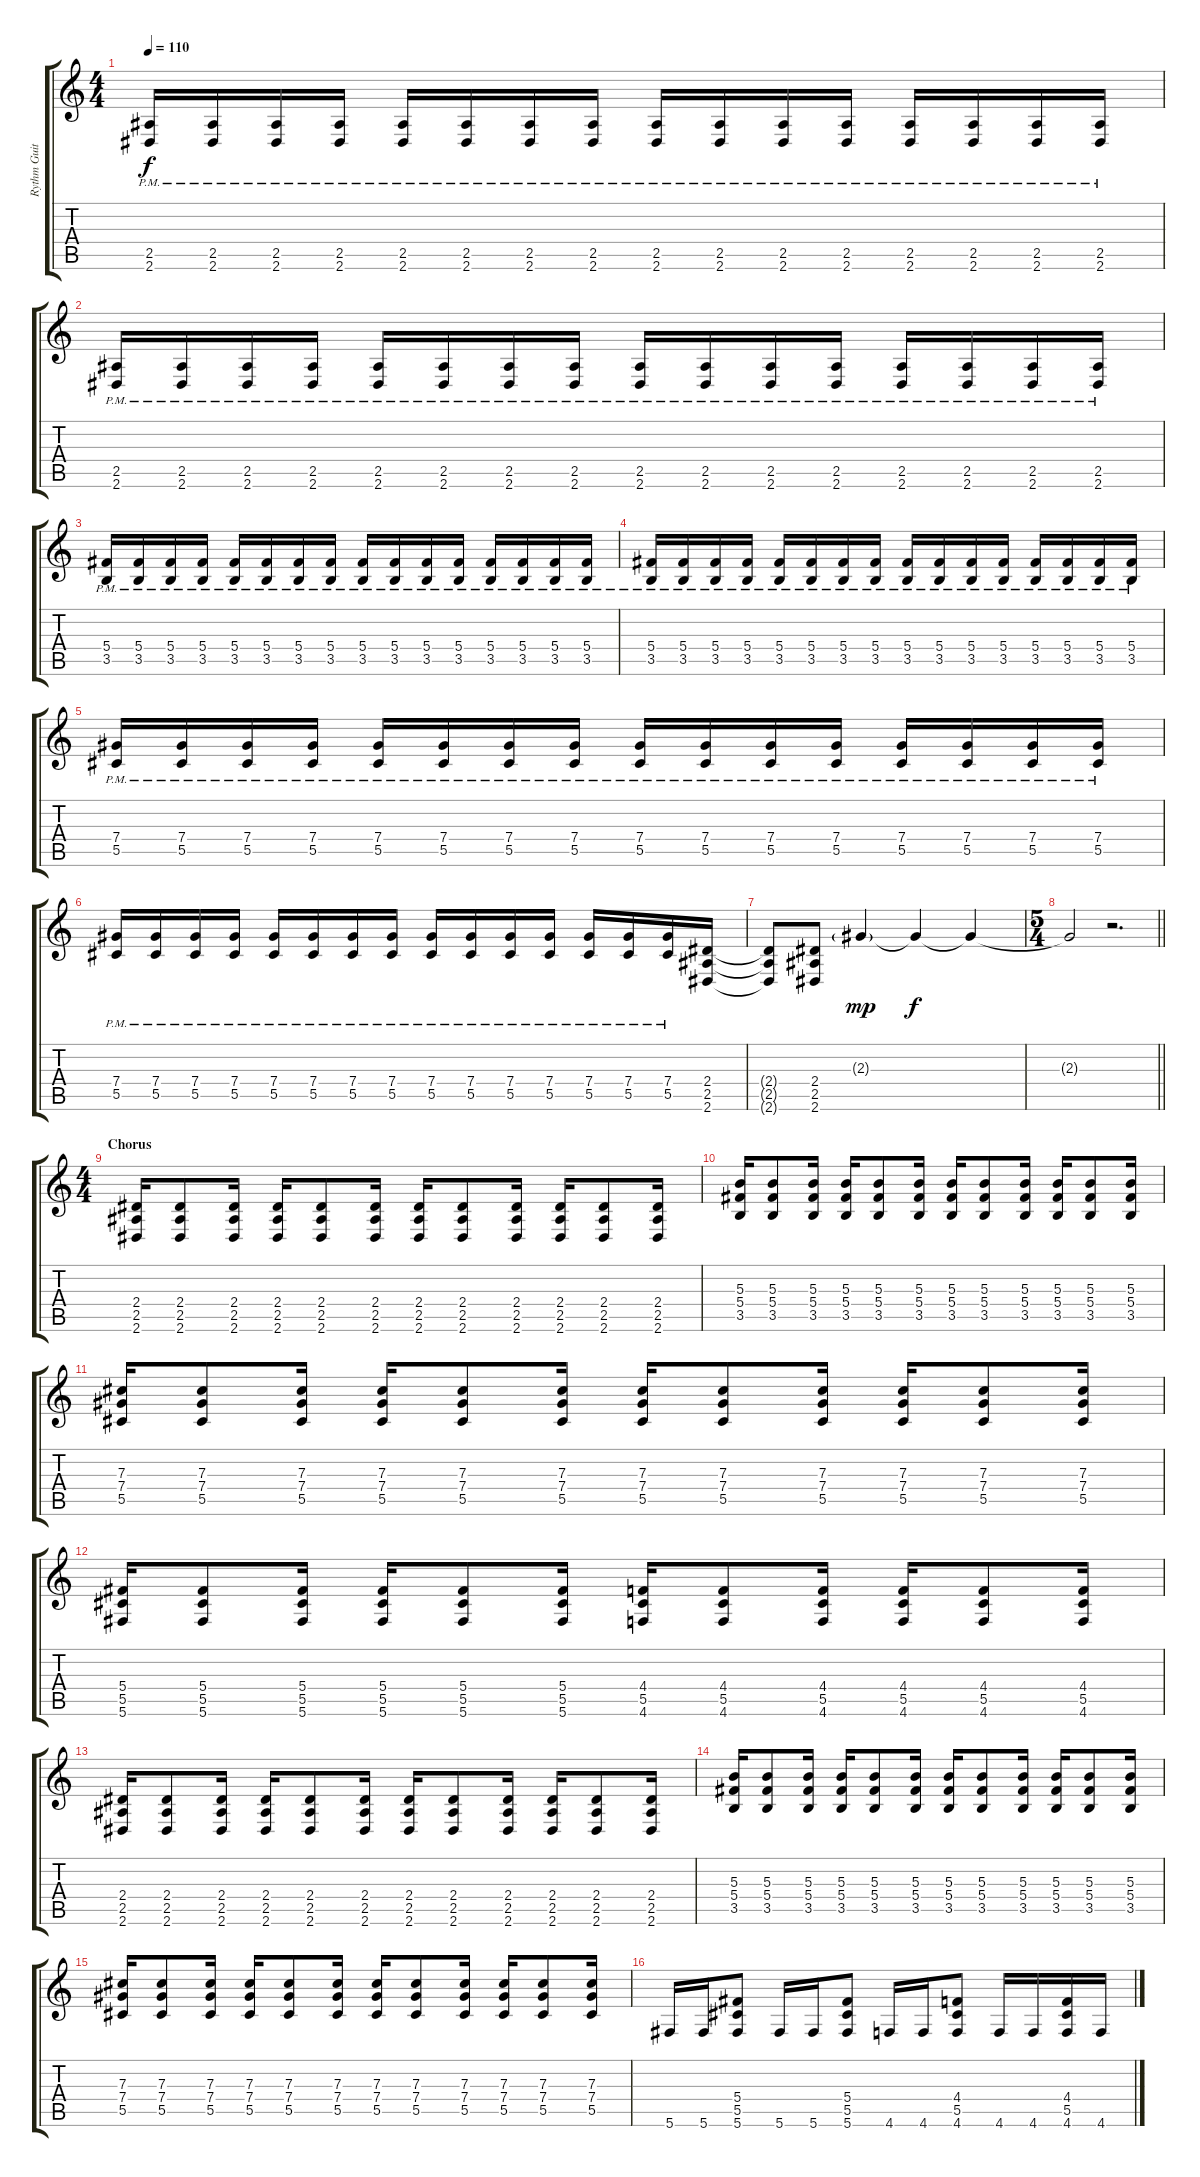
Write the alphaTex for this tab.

\track ("Rythm Guitar" "Rythm Guit") {instrument distortionguitar}
\staff {score tabs}
\tuning (Eb4 Bb3 Gb3 Db3 Ab2 Db2) {hide}
\ts (4 4)
\tempo 110
\clef g2
\ks c
(2.5{pm} 2.6{pm}).16{dy f} (2.5{pm} 2.6{pm}).16 (2.5{pm} 2.6{pm}).16 (2.5{pm} 2.6{pm}).16 (2.5{pm} 2.6{pm}).16 (2.5{pm} 2.6{pm}).16 (2.5{pm} 2.6{pm}).16 (2.5{pm} 2.6{pm}).16 (2.5{pm} 2.6{pm}).16 (2.5{pm} 2.6{pm}).16 (2.5{pm} 2.6{pm}).16 (2.5{pm} 2.6{pm}).16 (2.5{pm} 2.6{pm}).16 (2.5{pm} 2.6{pm}).16 (2.5{pm} 2.6{pm}).16 (2.5{pm} 2.6{pm}).16 |
(2.5{pm} 2.6{pm}).16 (2.5{pm} 2.6{pm}).16 (2.5{pm} 2.6{pm}).16 (2.5{pm} 2.6{pm}).16 (2.5{pm} 2.6{pm}).16 (2.5{pm} 2.6{pm}).16 (2.5{pm} 2.6{pm}).16 (2.5{pm} 2.6{pm}).16 (2.5{pm} 2.6{pm}).16 (2.5{pm} 2.6{pm}).16 (2.5{pm} 2.6{pm}).16 (2.5{pm} 2.6{pm}).16 (2.5{pm} 2.6{pm}).16 (2.5{pm} 2.6{pm}).16 (2.5{pm} 2.6{pm}).16 (2.5{pm} 2.6{pm}).16 |
(5.4{pm} 3.5{pm}).16 (5.4{pm} 3.5{pm}).16 (5.4{pm} 3.5{pm}).16 (5.4{pm} 3.5{pm}).16 (5.4{pm} 3.5{pm}).16 (5.4{pm} 3.5{pm}).16 (5.4{pm} 3.5{pm}).16 (5.4{pm} 3.5{pm}).16 (5.4{pm} 3.5{pm}).16 (5.4{pm} 3.5{pm}).16 (5.4{pm} 3.5{pm}).16 (5.4{pm} 3.5{pm}).16 (5.4{pm} 3.5{pm}).16 (5.4{pm} 3.5{pm}).16 (5.4{pm} 3.5{pm}).16 (5.4{pm} 3.5{pm}).16 |
(5.4{pm} 3.5{pm}).16 (5.4{pm} 3.5{pm}).16 (5.4{pm} 3.5{pm}).16 (5.4{pm} 3.5{pm}).16 (5.4{pm} 3.5{pm}).16 (5.4{pm} 3.5{pm}).16 (5.4{pm} 3.5{pm}).16 (5.4{pm} 3.5{pm}).16 (5.4{pm} 3.5{pm}).16 (5.4{pm} 3.5{pm}).16 (5.4{pm} 3.5{pm}).16 (5.4{pm} 3.5{pm}).16 (5.4{pm} 3.5{pm}).16 (5.4{pm} 3.5{pm}).16 (5.4{pm} 3.5{pm}).16 (5.4{pm} 3.5{pm}).16 |
(7.4{pm} 5.5{pm}).16 (7.4{pm} 5.5{pm}).16 (7.4{pm} 5.5{pm}).16 (7.4{pm} 5.5{pm}).16 (7.4{pm} 5.5{pm}).16 (7.4{pm} 5.5{pm}).16 (7.4{pm} 5.5{pm}).16 (7.4{pm} 5.5{pm}).16 (7.4{pm} 5.5{pm}).16 (7.4{pm} 5.5{pm}).16 (7.4{pm} 5.5{pm}).16 (7.4{pm} 5.5{pm}).16 (7.4{pm} 5.5{pm}).16 (7.4{pm} 5.5{pm}).16 (7.4{pm} 5.5{pm}).16 (7.4{pm} 5.5{pm}).16 |
(7.4{pm} 5.5{pm}).16 (7.4{pm} 5.5{pm}).16 (7.4{pm} 5.5{pm}).16 (7.4{pm} 5.5{pm}).16 (7.4{pm} 5.5{pm}).16 (7.4{pm} 5.5{pm}).16 (7.4{pm} 5.5{pm}).16 (7.4{pm} 5.5{pm}).16 (7.4{pm} 5.5{pm}).16 (7.4{pm} 5.5{pm}).16 (7.4{pm} 5.5{pm}).16 (7.4{pm} 5.5{pm}).16 (7.4{pm} 5.5{pm}).16 (7.4{pm} 5.5{pm}).16 (7.4{pm} 5.5{pm}).16 (2.4 2.5 2.6).16 |
(2.4{t} 2.5{t} 2.6{t}).8 (2.4 2.5 2.6).8 2.3{g}.4{dy mp} 2.3{t}.4{dy f} 2.3{t}.4 |
\ts (5 4)
\barLineRight lightlight
2.3{t}.2 r.2{d} |
\ts (4 4)
\section ("" "Chorus")
(2.4 2.5 2.6).16 (2.4 2.5 2.6).8 (2.4 2.5 2.6).16 (2.4 2.5 2.6).16 (2.4 2.5 2.6).8 (2.4 2.5 2.6).16 (2.4 2.5 2.6).16 (2.4 2.5 2.6).8 (2.4 2.5 2.6).16 (2.4 2.5 2.6).16 (2.4 2.5 2.6).8 (2.4 2.5 2.6).16 |
(5.3 5.4 3.5).16 (5.3 5.4 3.5).8 (5.3 5.4 3.5).16 (5.3 5.4 3.5).16 (5.3 5.4 3.5).8 (5.3 5.4 3.5).16 (5.3 5.4 3.5).16 (5.3 5.4 3.5).8 (5.3 5.4 3.5).16 (5.3 5.4 3.5).16 (5.3 5.4 3.5).8 (5.3 5.4 3.5).16 |
(7.3 7.4 5.5).16 (7.3 7.4 5.5).8 (7.3 7.4 5.5).16 (7.3 7.4 5.5).16 (7.3 7.4 5.5).8 (7.3 7.4 5.5).16 (7.3 7.4 5.5).16 (7.3 7.4 5.5).8 (7.3 7.4 5.5).16 (7.3 7.4 5.5).16 (7.3 7.4 5.5).8 (7.3 7.4 5.5).16 |
(5.4 5.5 5.6).16 (5.4 5.5 5.6).8 (5.4 5.5 5.6).16 (5.4 5.5 5.6).16 (5.4 5.5 5.6).8 (5.4 5.5 5.6).16 (4.4 5.5 4.6).16 (4.4 5.5 4.6).8 (4.4 5.5 4.6).16 (4.4 5.5 4.6).16 (4.4 5.5 4.6).8 (4.4 5.5 4.6).16 |
(2.4 2.5 2.6).16 (2.4 2.5 2.6).8 (2.4 2.5 2.6).16 (2.4 2.5 2.6).16 (2.4 2.5 2.6).8 (2.4 2.5 2.6).16 (2.4 2.5 2.6).16 (2.4 2.5 2.6).8 (2.4 2.5 2.6).16 (2.4 2.5 2.6).16 (2.4 2.5 2.6).8 (2.4 2.5 2.6).16 |
(5.3 5.4 3.5).16 (5.3 5.4 3.5).8 (5.3 5.4 3.5).16 (5.3 5.4 3.5).16 (5.3 5.4 3.5).8 (5.3 5.4 3.5).16 (5.3 5.4 3.5).16 (5.3 5.4 3.5).8 (5.3 5.4 3.5).16 (5.3 5.4 3.5).16 (5.3 5.4 3.5).8 (5.3 5.4 3.5).16 |
(7.3 7.4 5.5).16 (7.3 7.4 5.5).8 (7.3 7.4 5.5).16 (7.3 7.4 5.5).16 (7.3 7.4 5.5).8 (7.3 7.4 5.5).16 (7.3 7.4 5.5).16 (7.3 7.4 5.5).8 (7.3 7.4 5.5).16 (7.3 7.4 5.5).16 (7.3 7.4 5.5).8 (7.3 7.4 5.5).16 |
5.6.16 5.6.16 (5.4 5.5 5.6).8 5.6.16 5.6.16 (5.4 5.5 5.6).8 4.6.16 4.6.16 (4.4 5.5 4.6).8 4.6.16 4.6.16 (4.4 5.5 4.6).16 4.6.16
